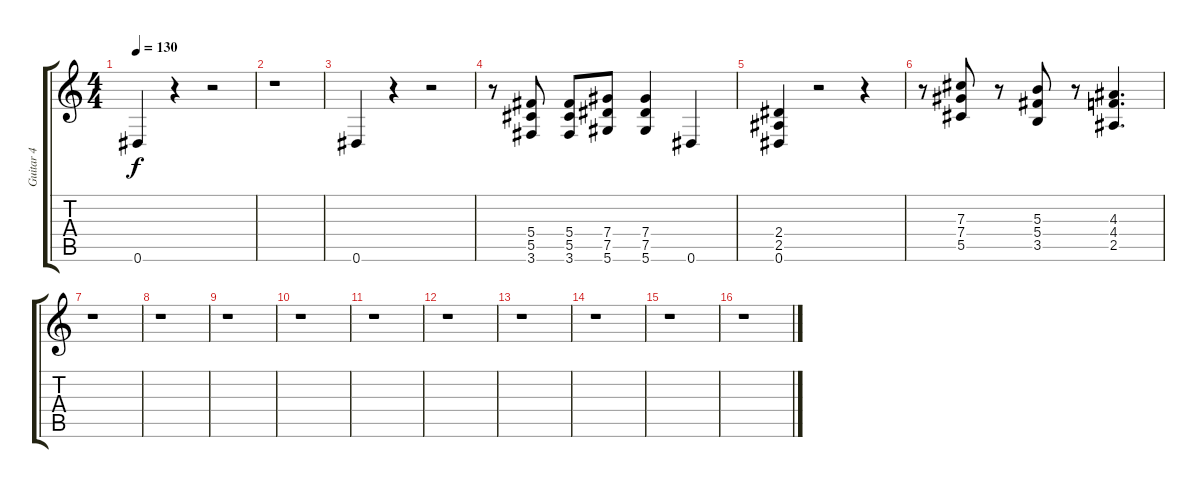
\track ("Guitar 4" "Guitar 4") {instrument distortionguitar}
\staff {score tabs}
\tuning (Eb4 Bb3 Gb3 Db3 Ab2 Eb2) {hide}
\ts (4 4)
\tempo 130
\clef g2
\ks c
0.6.4{dy f} r.4 r.2 |
r.1 |
0.6.4 r.4 r.2 |
r.8 (5.4 5.5 3.6).8 (5.4 5.5 3.6).8 (7.4 7.5 5.6).8 (7.4 7.5 5.6).4 0.6.4 |
(2.4 2.5 0.6).4 r.2 r.4 |
r.8 (7.3 7.4 5.5).8 r.8 (5.3 5.4 3.5).8 r.8 (4.3 4.4 2.5).4{d} |
r.1 |
r.1 |
r.1 |
r.1 |
r.1 |
r.1 |
r.1 |
r.1 |
r.1 |
r.1
